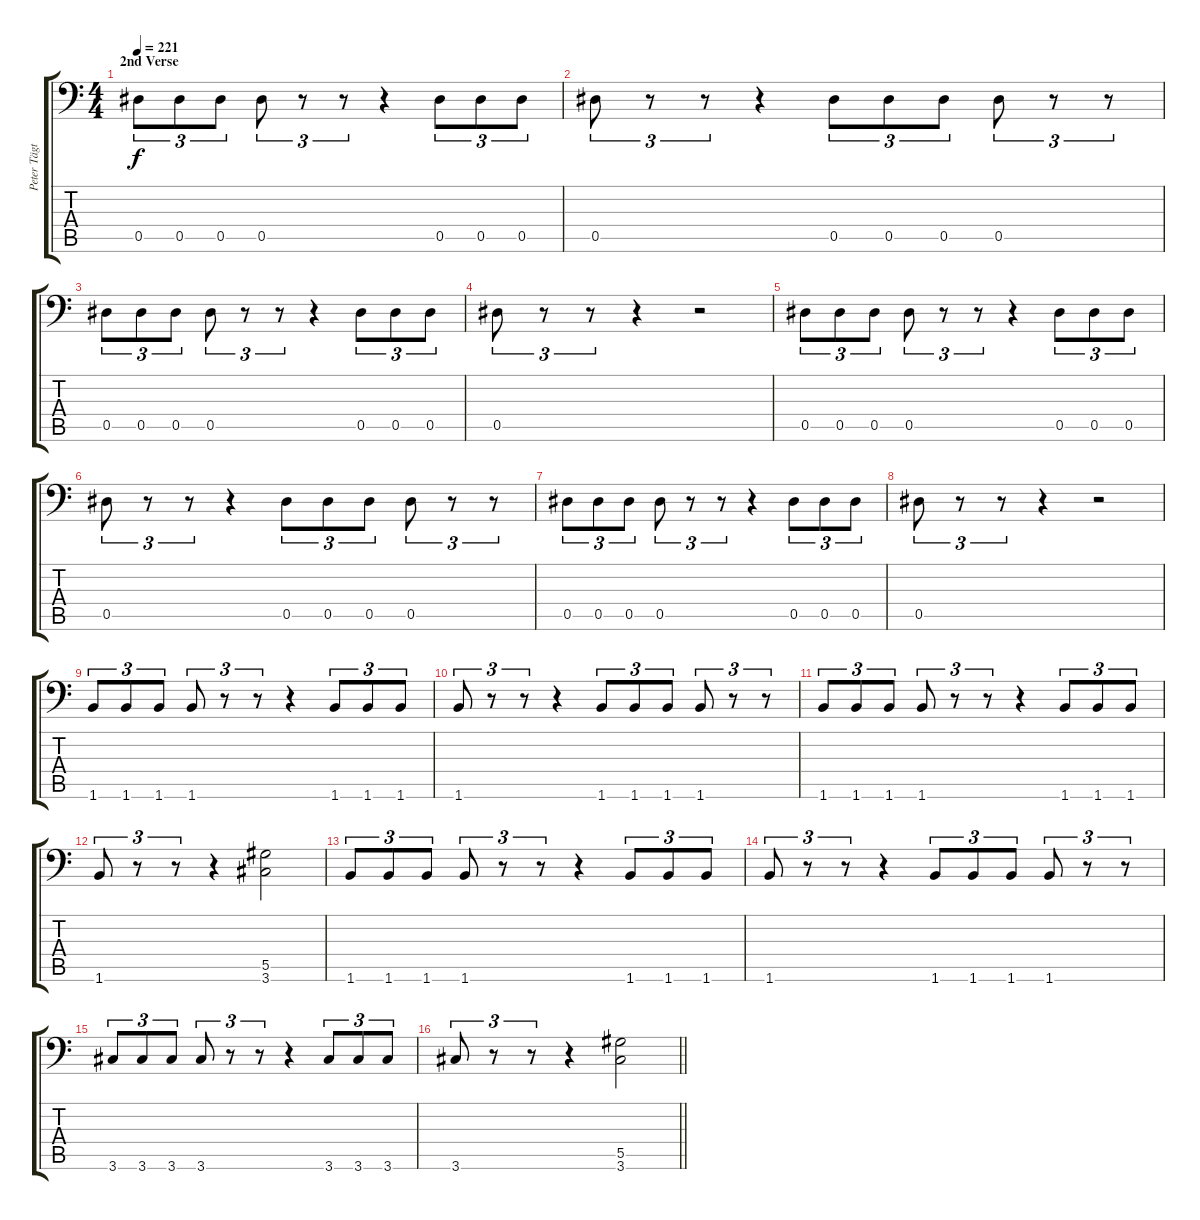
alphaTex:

\track ("Peter Tägtgren " "Peter Tägt") {instrument distortionguitar}
\staff {score tabs}
\tuning (Bb3 F3 Db3 Ab2 Eb2 Bb1) {hide}
\ts (4 4)
\section ("" "2nd Verse")
\tempo 221
\clef f4
\ks c
0.5.8{tu (3 2) dy f} 0.5.8{tu (3 2)} 0.5.8{tu (3 2)} 0.5.8{tu (3 2)} r.8{tu (3 2)} r.8{tu (3 2)} r.4 0.5.8{tu (3 2)} 0.5.8{tu (3 2)} 0.5.8{tu (3 2)} |
0.5.8{tu (3 2)} r.8{tu (3 2)} r.8{tu (3 2)} r.4 0.5.8{tu (3 2)} 0.5.8{tu (3 2)} 0.5.8{tu (3 2)} 0.5.8{tu (3 2)} r.8{tu (3 2)} r.8{tu (3 2)} |
0.5.8{tu (3 2)} 0.5.8{tu (3 2)} 0.5.8{tu (3 2)} 0.5.8{tu (3 2)} r.8{tu (3 2)} r.8{tu (3 2)} r.4 0.5.8{tu (3 2)} 0.5.8{tu (3 2)} 0.5.8{tu (3 2)} |
0.5.8{tu (3 2)} r.8{tu (3 2)} r.8{tu (3 2)} r.4 r.2 |
0.5.8{tu (3 2)} 0.5.8{tu (3 2)} 0.5.8{tu (3 2)} 0.5.8{tu (3 2)} r.8{tu (3 2)} r.8{tu (3 2)} r.4 0.5.8{tu (3 2)} 0.5.8{tu (3 2)} 0.5.8{tu (3 2)} |
0.5.8{tu (3 2)} r.8{tu (3 2)} r.8{tu (3 2)} r.4 0.5.8{tu (3 2)} 0.5.8{tu (3 2)} 0.5.8{tu (3 2)} 0.5.8{tu (3 2)} r.8{tu (3 2)} r.8{tu (3 2)} |
0.5.8{tu (3 2)} 0.5.8{tu (3 2)} 0.5.8{tu (3 2)} 0.5.8{tu (3 2)} r.8{tu (3 2)} r.8{tu (3 2)} r.4 0.5.8{tu (3 2)} 0.5.8{tu (3 2)} 0.5.8{tu (3 2)} |
0.5.8{tu (3 2)} r.8{tu (3 2)} r.8{tu (3 2)} r.4 r.2 |
1.6.8{tu (3 2)} 1.6.8{tu (3 2)} 1.6.8{tu (3 2)} 1.6.8{tu (3 2)} r.8{tu (3 2)} r.8{tu (3 2)} r.4 1.6.8{tu (3 2)} 1.6.8{tu (3 2)} 1.6.8{tu (3 2)} |
1.6.8{tu (3 2)} r.8{tu (3 2)} r.8{tu (3 2)} r.4 1.6.8{tu (3 2)} 1.6.8{tu (3 2)} 1.6.8{tu (3 2)} 1.6.8{tu (3 2)} r.8{tu (3 2)} r.8{tu (3 2)} |
1.6.8{tu (3 2)} 1.6.8{tu (3 2)} 1.6.8{tu (3 2)} 1.6.8{tu (3 2)} r.8{tu (3 2)} r.8{tu (3 2)} r.4 1.6.8{tu (3 2)} 1.6.8{tu (3 2)} 1.6.8{tu (3 2)} |
1.6.8{tu (3 2)} r.8{tu (3 2)} r.8{tu (3 2)} r.4 (5.5 3.6).2 |
1.6.8{tu (3 2)} 1.6.8{tu (3 2)} 1.6.8{tu (3 2)} 1.6.8{tu (3 2)} r.8{tu (3 2)} r.8{tu (3 2)} r.4 1.6.8{tu (3 2)} 1.6.8{tu (3 2)} 1.6.8{tu (3 2)} |
1.6.8{tu (3 2)} r.8{tu (3 2)} r.8{tu (3 2)} r.4 1.6.8{tu (3 2)} 1.6.8{tu (3 2)} 1.6.8{tu (3 2)} 1.6.8{tu (3 2)} r.8{tu (3 2)} r.8{tu (3 2)} |
3.6.8{tu (3 2)} 3.6.8{tu (3 2)} 3.6.8{tu (3 2)} 3.6.8{tu (3 2)} r.8{tu (3 2)} r.8{tu (3 2)} r.4 3.6.8{tu (3 2)} 3.6.8{tu (3 2)} 3.6.8{tu (3 2)} |
\barLineRight lightlight
3.6.8{tu (3 2)} r.8{tu (3 2)} r.8{tu (3 2)} r.4 (5.5 3.6).2
